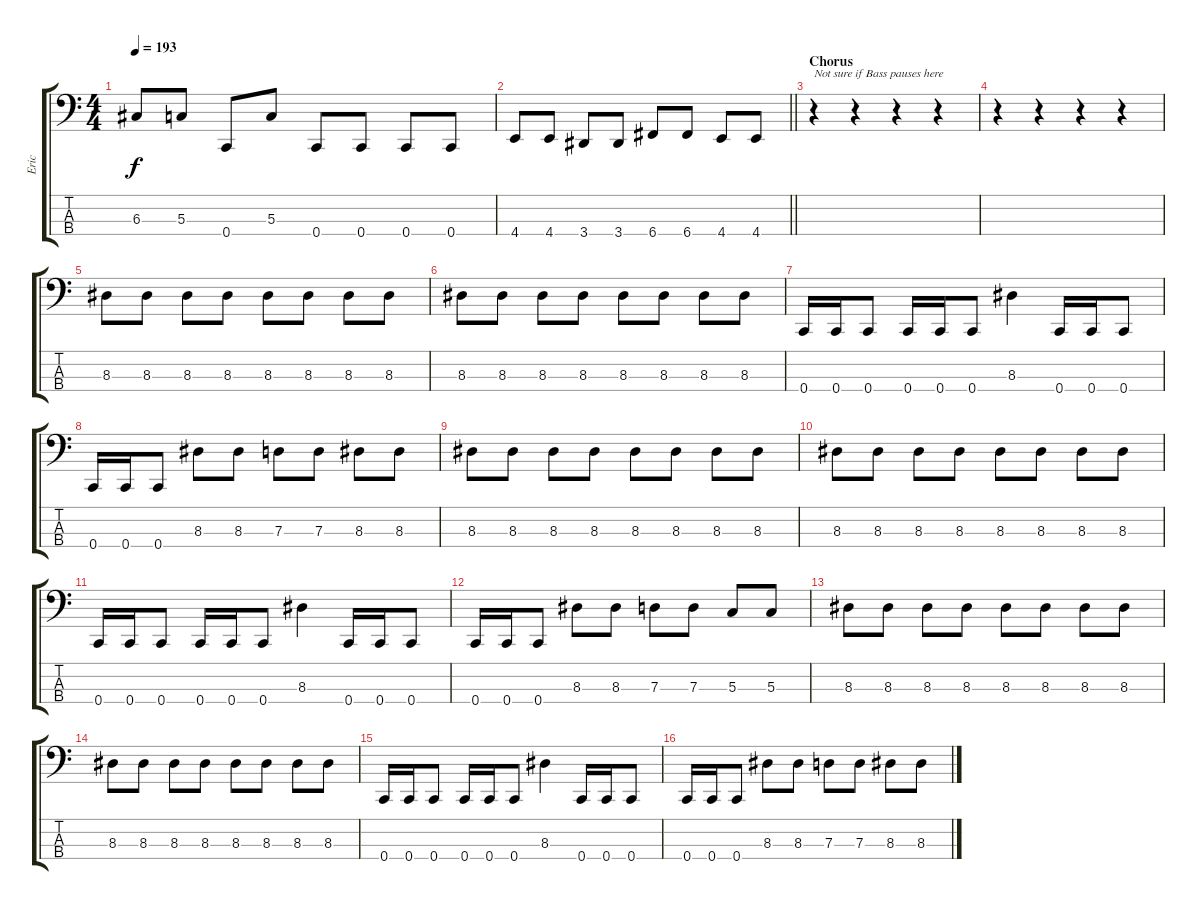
\track ("Eric" "Eric") {instrument electricbasspick}
\staff {score tabs}
\tuning (F2 C2 G1 C1) {hide}
\ts (4 4)
\tempo 193
\clef f4
\ks c
6.3.8{dy f} 5.3.8 0.4.8 5.3.8 0.4.8 0.4.8 0.4.8 0.4.8 |
\barLineRight lightlight
4.4.8 4.4.8 3.4.8 3.4.8 6.4.8 6.4.8 4.4.8 4.4.8 |
\section ("" "Chorus")
r.4{txt "Not sure if Bass pauses here"} r.4 r.4 r.4 |
r.4 r.4 r.4 r.4 |
8.3.8 8.3.8 8.3.8 8.3.8 8.3.8 8.3.8 8.3.8 8.3.8 |
8.3.8 8.3.8 8.3.8 8.3.8 8.3.8 8.3.8 8.3.8 8.3.8 |
0.4.16 0.4.16 0.4.8 0.4.16 0.4.16 0.4.8 8.3.4 0.4.16 0.4.16 0.4.8 |
0.4.16 0.4.16 0.4.8 8.3.8 8.3.8 7.3.8 7.3.8 8.3.8 8.3.8 |
8.3.8 8.3.8 8.3.8 8.3.8 8.3.8 8.3.8 8.3.8 8.3.8 |
8.3.8 8.3.8 8.3.8 8.3.8 8.3.8 8.3.8 8.3.8 8.3.8 |
0.4.16 0.4.16 0.4.8 0.4.16 0.4.16 0.4.8 8.3.4 0.4.16 0.4.16 0.4.8 |
0.4.16 0.4.16 0.4.8 8.3.8 8.3.8 7.3.8 7.3.8 5.3.8 5.3.8 |
8.3.8 8.3.8 8.3.8 8.3.8 8.3.8 8.3.8 8.3.8 8.3.8 |
8.3.8 8.3.8 8.3.8 8.3.8 8.3.8 8.3.8 8.3.8 8.3.8 |
0.4.16 0.4.16 0.4.8 0.4.16 0.4.16 0.4.8 8.3.4 0.4.16 0.4.16 0.4.8 |
0.4.16 0.4.16 0.4.8 8.3.8 8.3.8 7.3.8 7.3.8 8.3.8 8.3.8
